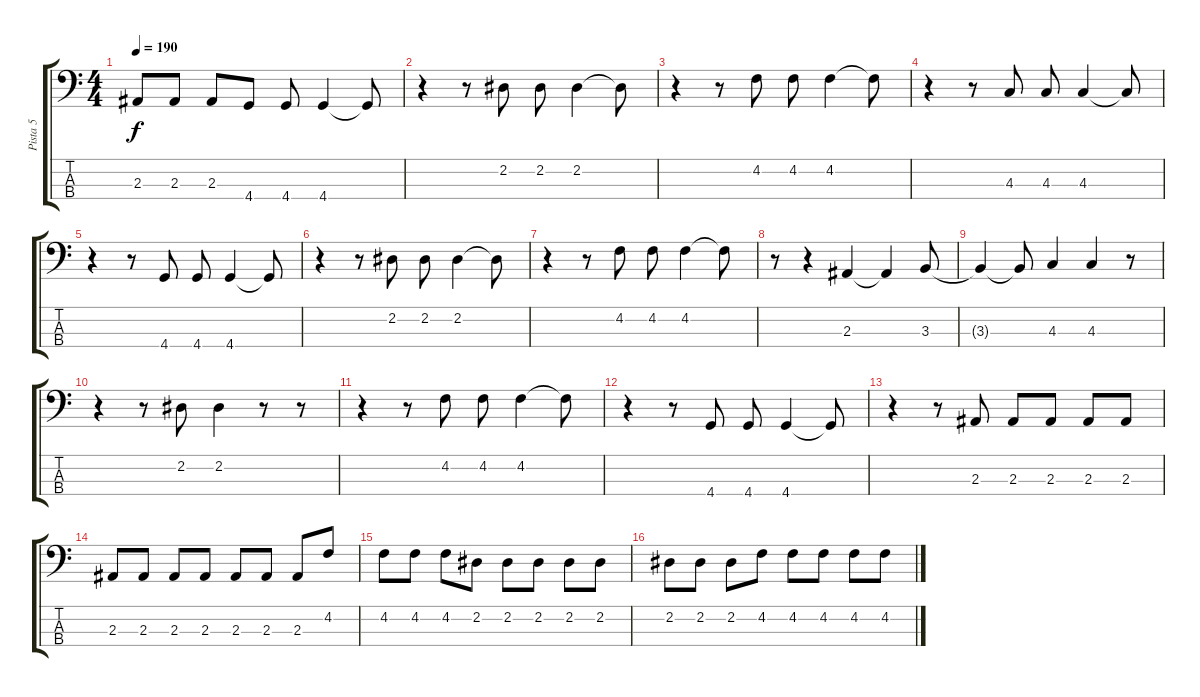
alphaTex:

\track ("Pista 5" "Pista 5") {instrument electricbassfinger}
\staff {score tabs}
\tuning (Gb2 Db2 Ab1 Eb1) {hide}
\ts (4 4)
\tempo 190
\clef f4
\ks c
2.3.8{dy f} 2.3.8 2.3.8 4.4.8 4.4.8 4.4.4 4.4{t}.8 |
r.4 r.8 2.2.8 2.2.8 2.2.4 2.2{t}.8 |
r.4 r.8 4.2.8 4.2.8 4.2.4 4.2{t}.8 |
r.4 r.8 4.3.8 4.3.8 4.3.4 4.3{t}.8 |
r.4 r.8 4.4.8 4.4.8 4.4.4 4.4{t}.8 |
r.4 r.8 2.2.8 2.2.8 2.2.4 2.2{t}.8 |
r.4 r.8 4.2.8 4.2.8 4.2.4 4.2{t}.8 |
r.8 r.4 2.3.4 2.3{t}.4 3.3.8 |
3.3{t}.4 3.3{t}.8 4.3.4 4.3.4 r.8 |
r.4 r.8 2.2.8 2.2.4 r.8 r.8 |
r.4 r.8 4.2.8 4.2.8 4.2.4 4.2{t}.8 |
r.4 r.8 4.4.8 4.4.8 4.4.4 4.4{t}.8 |
r.4 r.8 2.3.8 2.3.8 2.3.8 2.3.8 2.3.8 |
2.3.8 2.3.8 2.3.8 2.3.8 2.3.8 2.3.8 2.3.8 4.2.8 |
4.2.8 4.2.8 4.2.8 2.2.8 2.2.8 2.2.8 2.2.8 2.2.8 |
2.2.8 2.2.8 2.2.8 4.2.8 4.2.8 4.2.8 4.2.8 4.2.8
